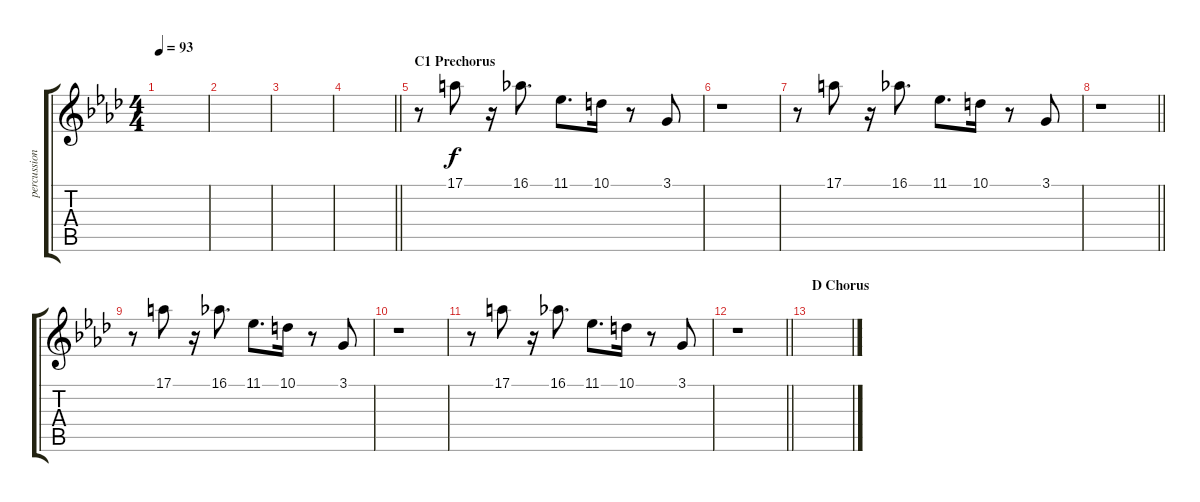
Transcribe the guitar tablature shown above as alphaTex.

\track ("percussion" "percussion") {instrument synthdrum}
\staff {score tabs}
\tuning (E4 B3 G3 D3 A2 E2) {hide}
\ts (4 4)
\tempo 93
\clef g2
\ks fminor
|
|
|
\barLineRight lightlight
|
\section ("" "C1 Prechorus")
r.8 17.1.8 r.16 16.1.8{d} 11.1.8{d} 10.1.16 r.8 3.1.8 |
r.1 |
r.8 17.1.8 r.16 16.1.8{d} 11.1.8{d} 10.1.16 r.8 3.1.8 |
\barLineRight lightlight
r.1 |
r.8 17.1.8 r.16 16.1.8{d} 11.1.8{d} 10.1.16 r.8 3.1.8 |
r.1 |
r.8 17.1.8 r.16 16.1.8{d} 11.1.8{d} 10.1.16 r.8 3.1.8 |
\barLineRight lightlight
r.1 |
\section ("" "D Chorus")
